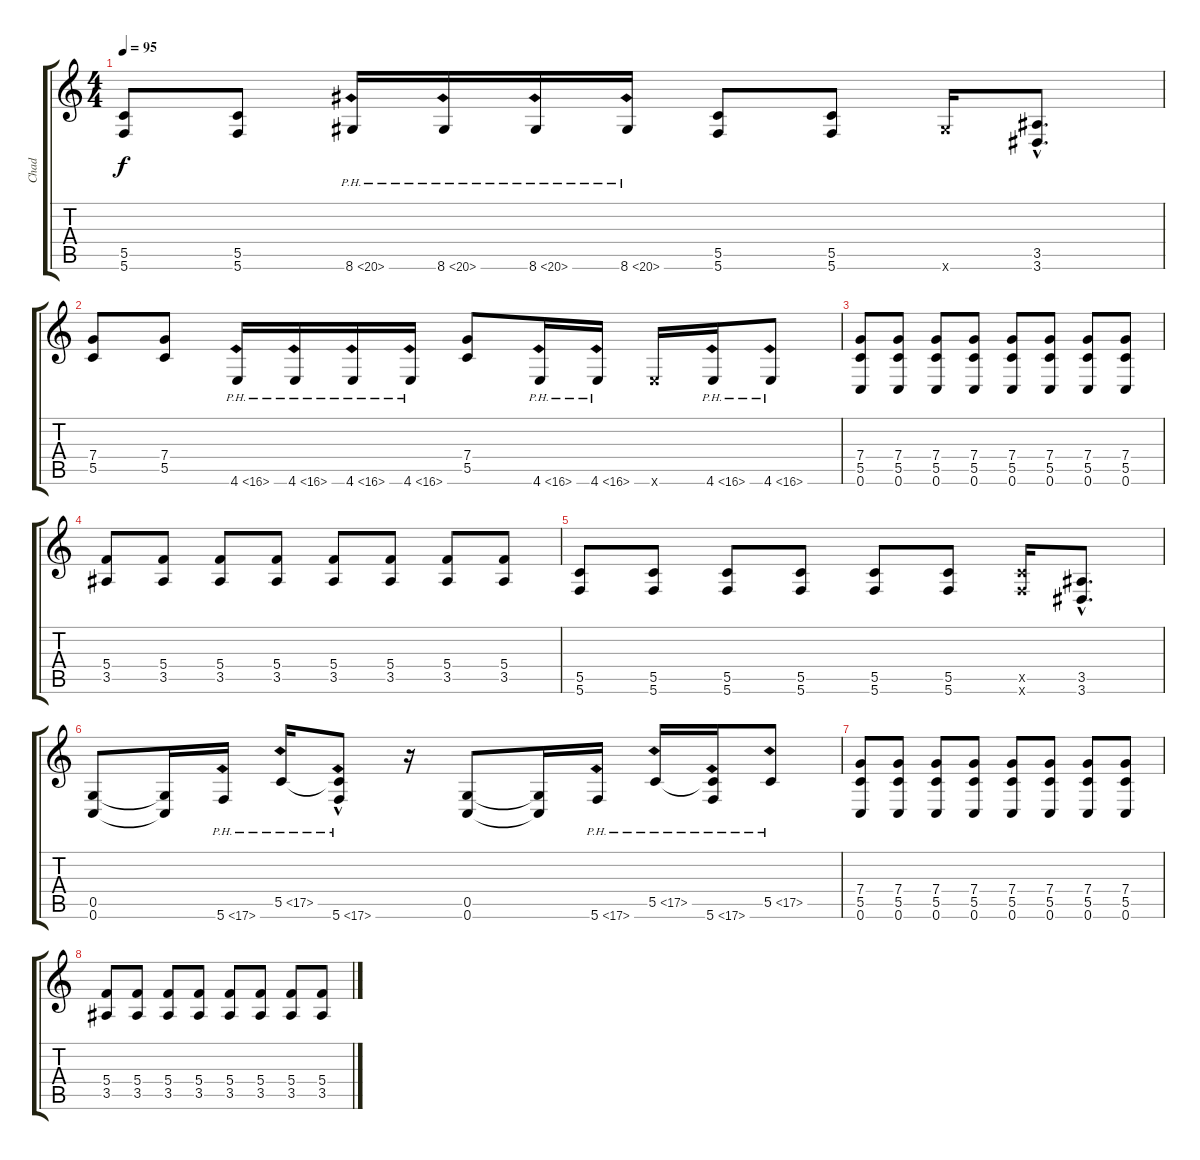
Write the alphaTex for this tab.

\track ("Chad" "Chad") {instrument distortionguitar}
\staff {score tabs}
\tuning (D4 A3 F3 C3 G2 C2) {hide}
\ts (4 4)
\tempo 95
\clef g2
\ks c
(5.5 5.6).8{dy f instrument distortionguitar} (5.5 5.6).8 8.6{ph 12}.16{instrument guitarharmonics} 8.6{ph 12}.16 8.6{ph 12}.16 8.6{ph 12}.16 (5.5 5.6).8{instrument distortionguitar} (5.5 5.6).8 8.6{x}.16 (3.5{hac} 3.6{hac}).8{d} |
(7.4 5.5).8 (7.4 5.5).8 4.6{ph 12}.16{instrument guitarharmonics} 4.6{ph 12}.16 4.6{ph 12}.16 4.6{ph 12}.16 (7.4 5.5).8{instrument distortionguitar} 4.6{ph 12}.16{instrument guitarharmonics} 4.6{ph 12}.16 4.6{x}.16 4.6{ph 12}.16 4.6{ph 12}.8 |
(7.4 5.5 0.6).8{instrument distortionguitar} (7.4 5.5 0.6).8 (7.4 5.5 0.6).8 (7.4 5.5 0.6).8 (7.4 5.5 0.6).8 (7.4 5.5 0.6).8 (7.4 5.5 0.6).8 (7.4 5.5 0.6).8 |
(5.4 3.5).8 (5.4 3.5).8 (5.4 3.5).8 (5.4 3.5).8 (5.4 3.5).8 (5.4 3.5).8 (5.4 3.5).8 (5.4 3.5).8 |
(5.5 5.6).8 (5.5 5.6).8 (5.5 5.6).8 (5.5 5.6).8 (5.5 5.6).8 (5.5 5.6).8 (5.5{x} 5.6{x}).16 (3.5{hac} 3.6{hac}).8{d} |
(0.5 0.6).8 (0.5{t} 0.6{t}).16 5.6{ph 12}.16{instrument guitarharmonics} 5.5{ph 12}.16 (5.5{t} 5.6{ph 12 hac}).8 r.16 (0.5 0.6).8{instrument distortionguitar} (0.5{t} 0.6{t}).16 5.6{ph 12}.16{instrument guitarharmonics} 5.5{ph 12}.16 (5.5{t} 5.6{ph 12}).16 5.5{ph 12}.8 |
(7.4 5.5 0.6).8{instrument distortionguitar} (7.4 5.5 0.6).8 (7.4 5.5 0.6).8 (7.4 5.5 0.6).8 (7.4 5.5 0.6).8 (7.4 5.5 0.6).8 (7.4 5.5 0.6).8 (7.4 5.5 0.6).8 |
(5.4 3.5).8 (5.4 3.5).8 (5.4 3.5).8 (5.4 3.5).8 (5.4 3.5).8 (5.4 3.5).8 (5.4 3.5).8 (5.4 3.5).8
